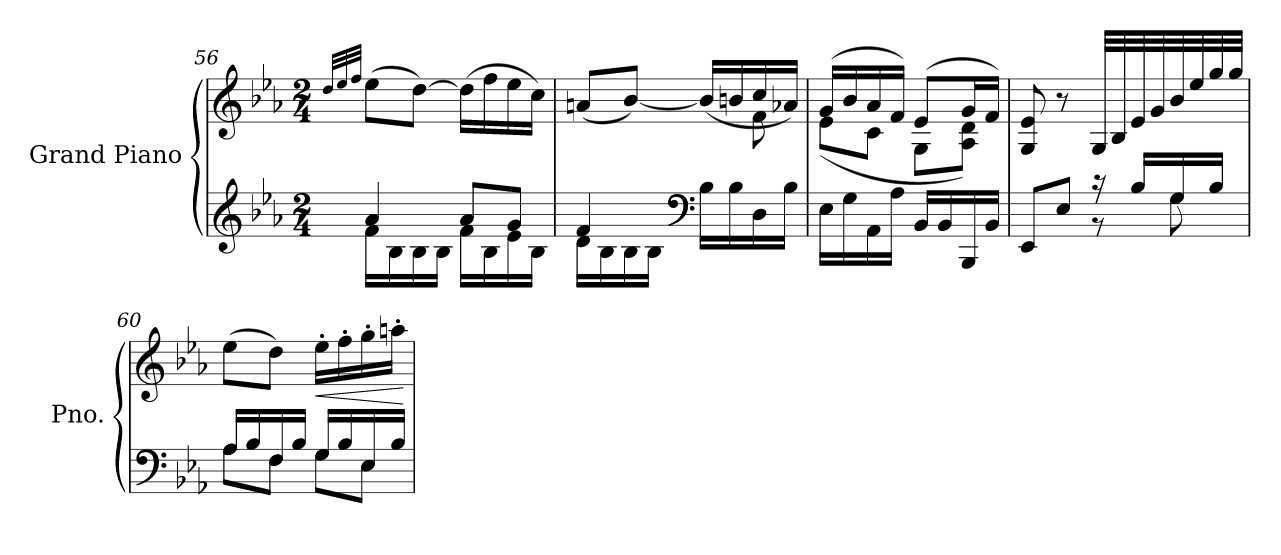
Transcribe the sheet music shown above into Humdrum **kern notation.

**kern	**kern	**dynam
*part1	*part1	*part1
*staff2	*staff1	*staff1/2
*I"Grand Piano	*	*
*I'Pno.	*	*
*clefG2	*clefG2	*
*k[b-e-a-]	*k[b-e-a-]	*
*M2/4	*M2/4	*
=56	=56	=56
.	32qdd/LLL	.
.	32qee-/	.
.	32qff/JJJ	.
*^	*	*
4a-/	16f\LL	(8ee-\L	.
.	16B-\	.	.
.	16B-\	[8dd\J)	.
.	16B-\JJ	.	.
8a-/L	16f\LL	(16dd\LL]	.
.	16B-\	16ff\	.
8g/J	16e-\	16ee-\	.
.	16B-\JJ	16cc\JJ)	.
!!LO:LB:g=z
=57	=57	=57	=57
*	*	*^	*
4f/	16d\LL	(8an/L	4.ryy	.
.	16B-\	.	.	.
.	16B-\	[8b-/J)	.	.
.	16B-\JJ	.	.	.
*clefF4	*	*	*	*
16B-\LL	4ryy	(16b-/LL]	.	.
16B-\	.	16bn/	.	.
16D\	.	16cc/	8f\	.
16B-\JJ	.	16a-X/JJ)	.	.
*v	*v	*	*	*
=58	=58	=58	=58
16E-\LL	(16g/LL	(8e-\L	.
16G\	16b-/	.	.
16AA-\	16a-/	8c\J	.
16A-\JJ	16f/JJ)	.	.
16BB-/LL	(8e-/L	8G\L	.
16BB-/	.	.	.
16BBB-/	16g/L	8A-\ 8d\J)	.
16BB-/JJ	16f/JJ)	.	.
*	*v	*v	*
=59	=59	=59
*^	*	*
8EE-/L	4ryy	8G/ 8e-/	.
8E-/J	.	8r	.
16r	8r	32G/LLL	.
.	.	32B-/	.
16B-/LL	.	32e-/	.
.	.	32g/	.
16G/	8G\	32b-/	.
.	.	32ee-/	.
16B-/JJ	.	32gg/	.
.	.	32gg/JJJ	.
=60	=60	=60	=60
16A-/LL	8A-\L	(8ee-\L	.
16B-/	.	.	.
16F/	8F\J	8dd\J)	.
16B-/JJ	.	.	.
!	!	!	!LO:HP:b
16G/LL	8G\L	16ee-'\LL	<
16B-/	.	16ff'\	.
16E-/	8E-\J	16gg'\	.
16B-/JJ	.	16aan'\JJ	.
*v	*v	*	*
.	.	[
=	=	=
*-	*-	*-
